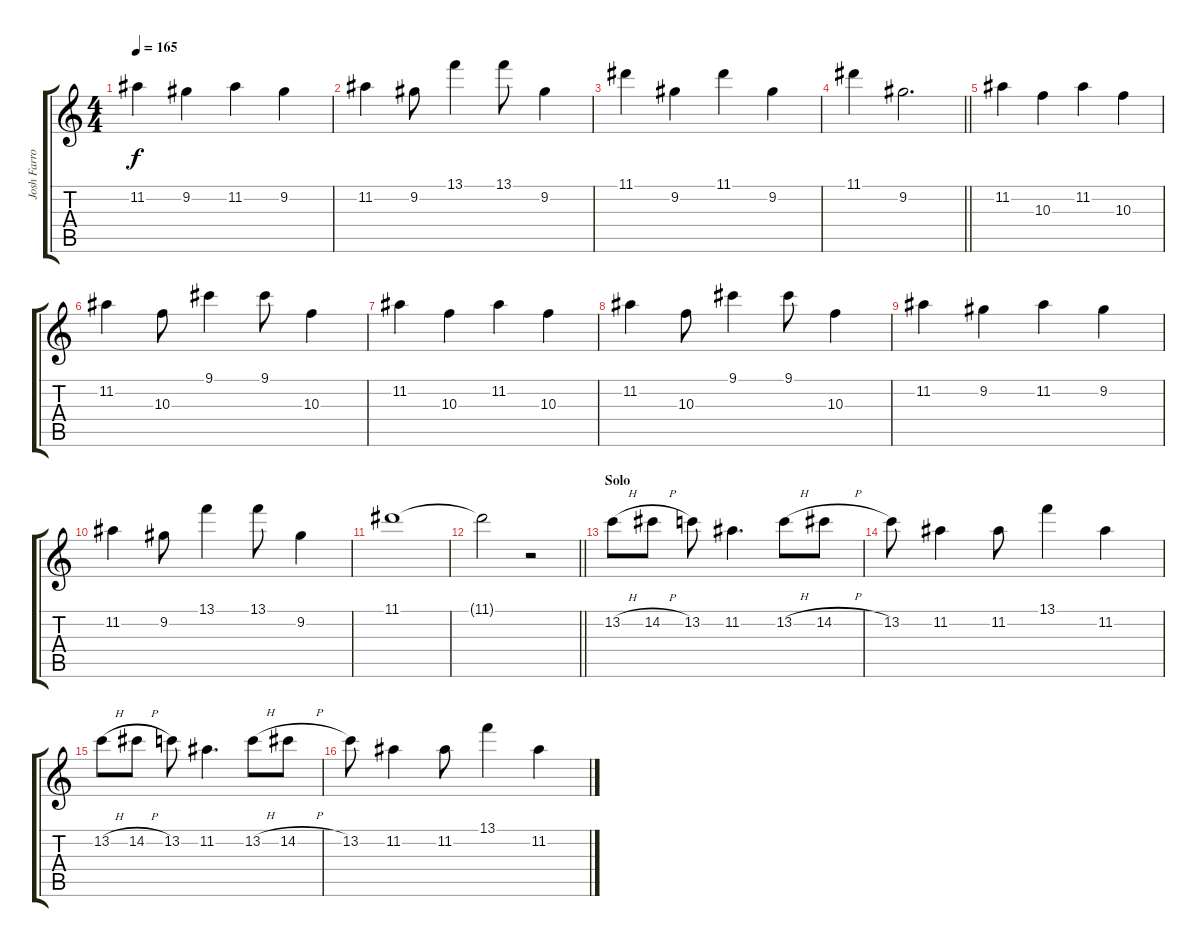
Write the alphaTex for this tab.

\track ("Josh Farro (Lead Guitar)" "Josh Farro") {instrument distortionguitar}
\staff {score tabs}
\tuning (E4 B3 G3 D3 A2 D2) {hide}
\ts (4 4)
\tempo 165
\clef g2
\ks c
11.2.4{dy f} 9.2.4 11.2.4 9.2.4 |
11.2.4 9.2.8 13.1.4 13.1.8 9.2.4 |
11.1.4 9.2.4 11.1.4 9.2.4 |
\barLineRight lightlight
11.1.4 9.2.2{d} |
\section ("" "")
11.2.4 10.3.4 11.2.4 10.3.4 |
11.2.4 10.3.8 9.1.4 9.1.8 10.3.4 |
11.2.4 10.3.4 11.2.4 10.3.4 |
11.2.4 10.3.8 9.1.4 9.1.8 10.3.4 |
11.2.4 9.2.4 11.2.4 9.2.4 |
11.2.4 9.2.8 13.1.4 13.1.8 9.2.4 |
11.1.1 |
\barLineRight lightlight
11.1{t}.2 r.2 |
\section ("" "Solo")
13.2{h}.8{volume 13 balance 11 instrument distortionguitar} 14.2{h}.8 13.2.8 11.2.4{d} 13.2{h}.8 14.2{h}.8 |
13.2.8 11.2.4 11.2.8 13.1.4 11.2.4 |
13.2{h}.8 14.2{h}.8 13.2.8 11.2.4{d} 13.2{h}.8 14.2{h}.8 |
13.2.8 11.2.4 11.2.8 13.1.4 11.2.4
